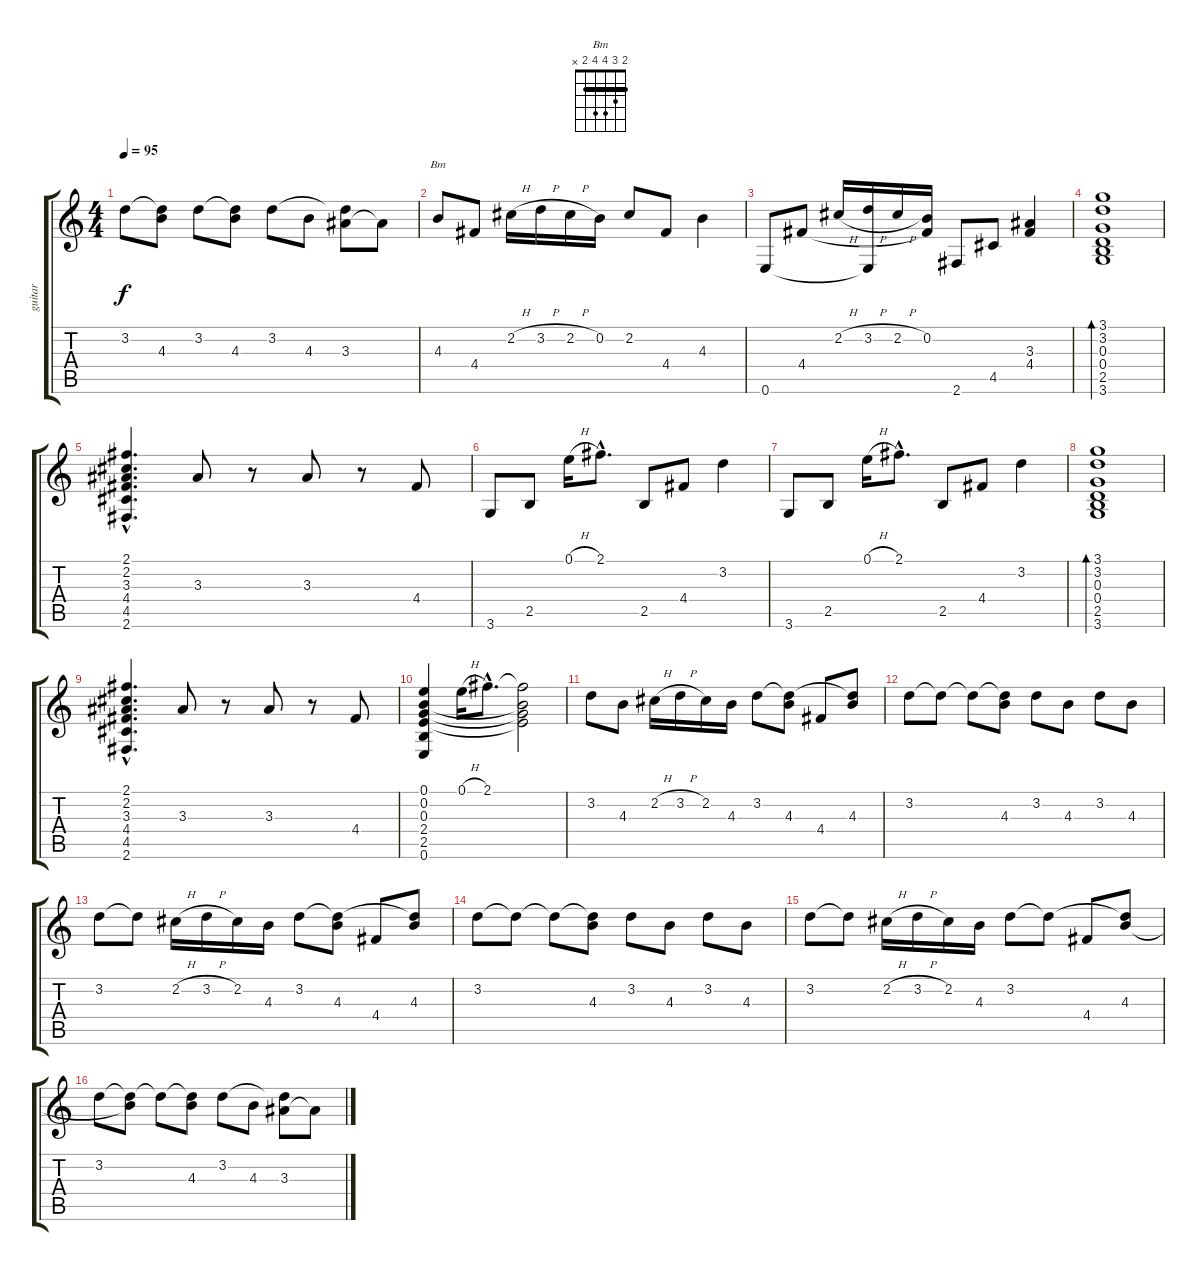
\track ("guitar" "guitar") {instrument acousticguitarnylon}
\staff {score tabs}
\tuning (E4 B3 G3 D3 A2 E2) {hide}
\chord ("Bm" 2 3 4 4 2 x) {barre 2}
\ts (4 4)
\tempo 95
\clef g2
\ks c
3.2.8{dy f} (3.2{t} 4.3).8 3.2.8 (3.2{t} 4.3).8 3.2.8 4.3.8 (3.2{t} 3.3).8 3.3{t}.8 |
4.3.8{ch "Bm"} 4.4.8 2.2{h}.16 3.2{h}.16 2.2{h}.16 0.2.16 2.2.8 4.4.8 4.3.4 |
0.6.8 4.4.8 2.2{h}.16 (3.2{h} 0.6{t}).16 2.2{h}.16 (0.2 4.4{t}).16 2.6.8 4.5.8 (3.3 4.4).4 |
(3.1 3.2 0.3 0.4 2.5 3.6).1{bd 30} |
(2.1{hac} 2.2{hac} 3.3{hac} 4.4{hac} 4.5{hac} 2.6{hac}).4{d} 3.3.8 r.8 3.3.8 r.8 4.4.8 |
3.6.8 2.5.8 0.1{h}.16 2.1{hac}.8{d} 2.5.8 4.4.8 3.2.4 |
3.6.8 2.5.8 0.1{h}.16 2.1{hac}.8{d} 2.5.8 4.4.8 3.2.4 |
(3.1 3.2 0.3 0.4 2.5 3.6).1{bd 30} |
(2.1{hac} 2.2{hac} 3.3{hac} 4.4{hac} 4.5{hac} 2.6{hac}).4{d} 3.3.8 r.8 3.3.8 r.8 4.4.8 |
(0.1 0.2 0.3 2.4 2.5 0.6).4 0.1{h}.16 2.1{hac}.8{d} (2.1{t} 0.2{t} 0.3{t} 2.4{t}).2 |
3.2.8 4.3.8 2.2{h}.16 3.2{h}.16 2.2.16 4.3.16 3.2.8 (3.2{t} 4.3).8 4.4.8 (3.2{t} 4.3).8 |
3.2.8 3.2{t}.8 3.2{t}.8 (3.2{t} 4.3).8 3.2.8 4.3.8 3.2.8 4.3.8 |
3.2.8 3.2{t}.8 2.2{h}.16 3.2{h}.16 2.2.16 4.3.16 3.2.8 (3.2{t} 4.3).8 4.4.8 (3.2{t} 4.3).8 |
3.2.8 3.2{t}.8 3.2{t}.8 (3.2{t} 4.3).8 3.2.8 4.3.8 3.2.8 4.3.8 |
3.2.8 3.2{t}.8 2.2{h}.16 3.2{h}.16 2.2.16 4.3.16 3.2.8 3.2{t}.8 4.4.8 (3.2{t} 4.3).8 |
3.2.8 (3.2{t} 4.3{t}).8 3.2{t}.8 (3.2{t} 4.3).8 3.2.8 4.3.8 (3.2{t} 3.3).8 3.3{t}.8
